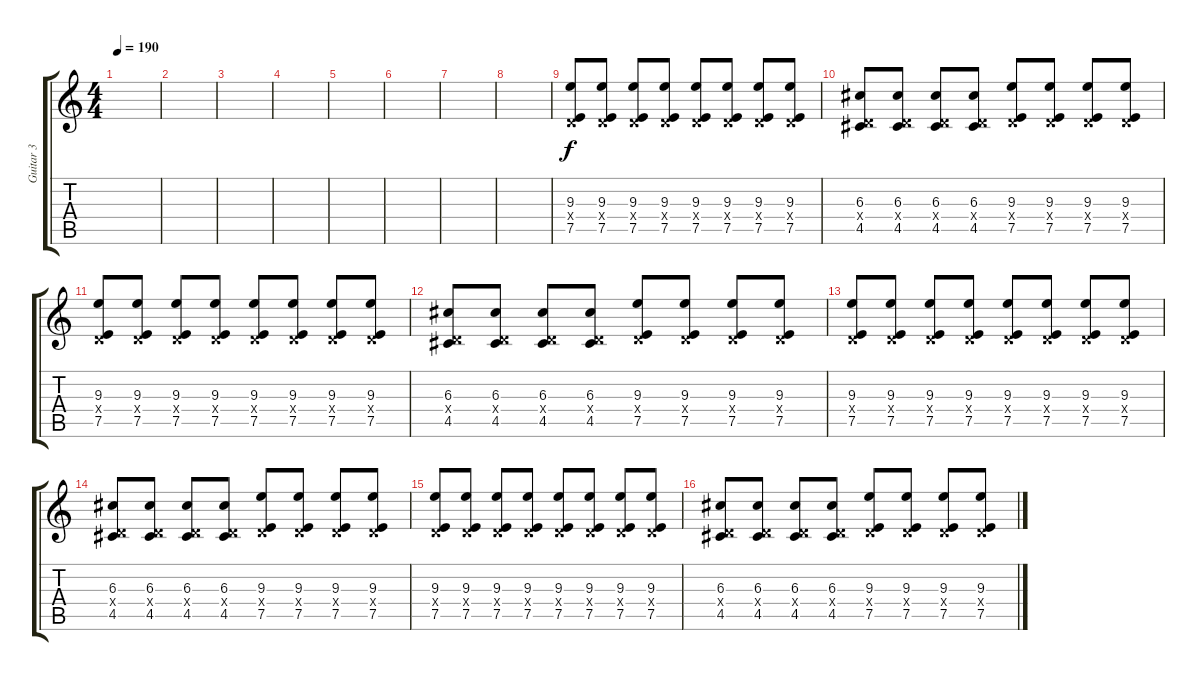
\track ("Guitar 3" "Guitar 3") {instrument overdrivenguitar}
\staff {score tabs}
\tuning (E4 B3 G3 D3 A2 E2) {hide}
\ts (4 4)
\tempo 190
\clef g2
\ks c
|
|
|
|
|
|
|
|
(9.3 0.4{x} 7.5).8 (9.3 0.4{x} 7.5).8 (9.3 0.4{x} 7.5).8 (9.3 0.4{x} 7.5).8 (9.3 0.4{x} 7.5).8 (9.3 0.4{x} 7.5).8 (9.3 0.4{x} 7.5).8 (9.3 0.4{x} 7.5).8 |
(6.3 0.4{x} 4.5).8 (6.3 0.4{x} 4.5).8 (6.3 0.4{x} 4.5).8 (6.3 0.4{x} 4.5).8 (9.3 0.4{x} 7.5).8 (9.3 0.4{x} 7.5).8 (9.3 0.4{x} 7.5).8 (9.3 0.4{x} 7.5).8 |
(9.3 0.4{x} 7.5).8 (9.3 0.4{x} 7.5).8 (9.3 0.4{x} 7.5).8 (9.3 0.4{x} 7.5).8 (9.3 0.4{x} 7.5).8 (9.3 0.4{x} 7.5).8 (9.3 0.4{x} 7.5).8 (9.3 0.4{x} 7.5).8 |
(6.3 0.4{x} 4.5).8 (6.3 0.4{x} 4.5).8 (6.3 0.4{x} 4.5).8 (6.3 0.4{x} 4.5).8 (9.3 0.4{x} 7.5).8 (9.3 0.4{x} 7.5).8 (9.3 0.4{x} 7.5).8 (9.3 0.4{x} 7.5).8 |
(9.3 0.4{x} 7.5).8 (9.3 0.4{x} 7.5).8 (9.3 0.4{x} 7.5).8 (9.3 0.4{x} 7.5).8 (9.3 0.4{x} 7.5).8 (9.3 0.4{x} 7.5).8 (9.3 0.4{x} 7.5).8 (9.3 0.4{x} 7.5).8 |
(6.3 0.4{x} 4.5).8 (6.3 0.4{x} 4.5).8 (6.3 0.4{x} 4.5).8 (6.3 0.4{x} 4.5).8 (9.3 0.4{x} 7.5).8 (9.3 0.4{x} 7.5).8 (9.3 0.4{x} 7.5).8 (9.3 0.4{x} 7.5).8 |
(9.3 0.4{x} 7.5).8 (9.3 0.4{x} 7.5).8 (9.3 0.4{x} 7.5).8 (9.3 0.4{x} 7.5).8 (9.3 0.4{x} 7.5).8 (9.3 0.4{x} 7.5).8 (9.3 0.4{x} 7.5).8 (9.3 0.4{x} 7.5).8 |
(6.3 0.4{x} 4.5).8 (6.3 0.4{x} 4.5).8 (6.3 0.4{x} 4.5).8 (6.3 0.4{x} 4.5).8 (9.3 0.4{x} 7.5).8 (9.3 0.4{x} 7.5).8 (9.3 0.4{x} 7.5).8 (9.3 0.4{x} 7.5).8
